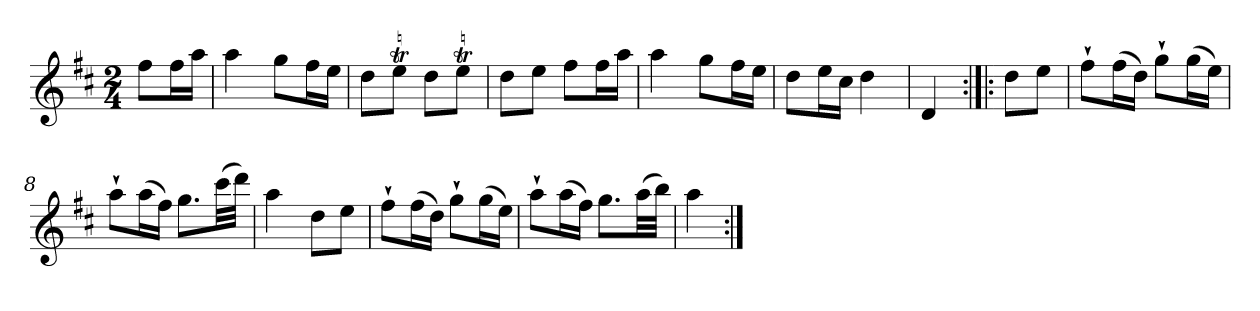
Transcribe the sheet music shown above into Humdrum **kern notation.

**kern
*part1
*staff1
*clefG2
*k[f#c#]
*D:
*M2/4
*MM120
=
8ff#\L
16ff#\L
16aa\JJ
=1
4aa
8gg\L
16ff#\L
16ee\JJ
=2
8dd\L
8eet\J
8dd\L
8eet\J
=3
8dd\L
8ee\J
8ff#\L
16ff#\L
16aa\JJ
=4
4aa
8gg\L
16ff#\L
16ee\JJ
=5
8dd\L
16ee\L
16cc#\JJ
4dd
=6
4d
=:|!|:
8dd\L
8ee\J
=7
8ff#`\L
(16ff#\L
16dd\JJ)
8gg`\L
(16gg\L
16ee\JJ)
=8
8aa`\L
(16aa\L
16ff#\JJ)
8.gg\L
(32ccc#\LL
32ddd\JJJ)
=9
4aa
8dd\L
8ee\J
=10
8ff#`\L
(16ff#\L
16dd\JJ)
8gg`\L
(16gg\L
16ee\JJ)
=11
8aa`\L
(16aa\L
16ff#\JJ)
8.gg\L
(32aa\LL
32bb\JJJ)
=12
4aa
=:|!
*-
